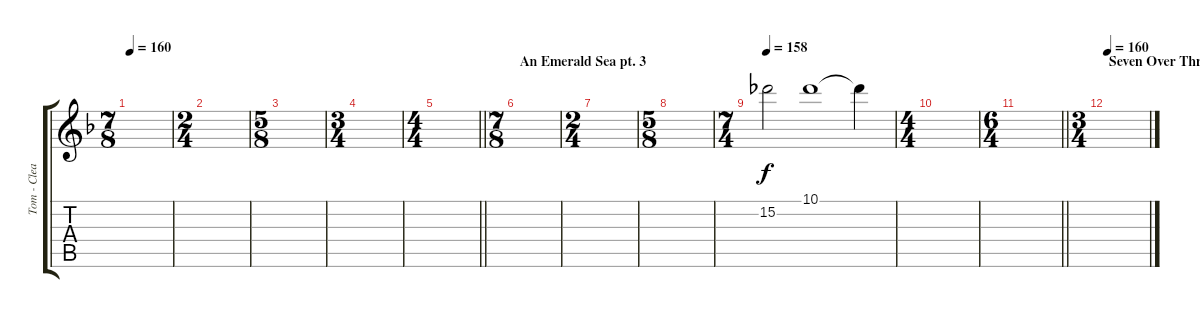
\track ("Tom - Clean Guitar" "Tom - Clea") {instrument electricguitarjazz}
\staff {score tabs}
\tuning (Eb4 Bb3 Gb3 Db3 Ab2 Db2) {hide}
\ts (7 8)
\tempo 160
\clef g2
\ks dminor
|
\ts (2 4)
|
\ts (5 8)
|
\ts (3 4)
|
\ts (4 4)
\barLineRight lightlight
|
\ts (7 8)
\section ("" "An Emerald Sea pt. 3")
|
\ts (2 4)
|
\ts (5 8)
|
\ts (7 4)
\tempo 158
15.2.2 10.1.1 10.1{t}.4 |
\ts (4 4)
|
\ts (6 4)
\barLineRight lightlight
|
\ts (3 4)
\section ("" "Seven Over Three")
\tempo 160
